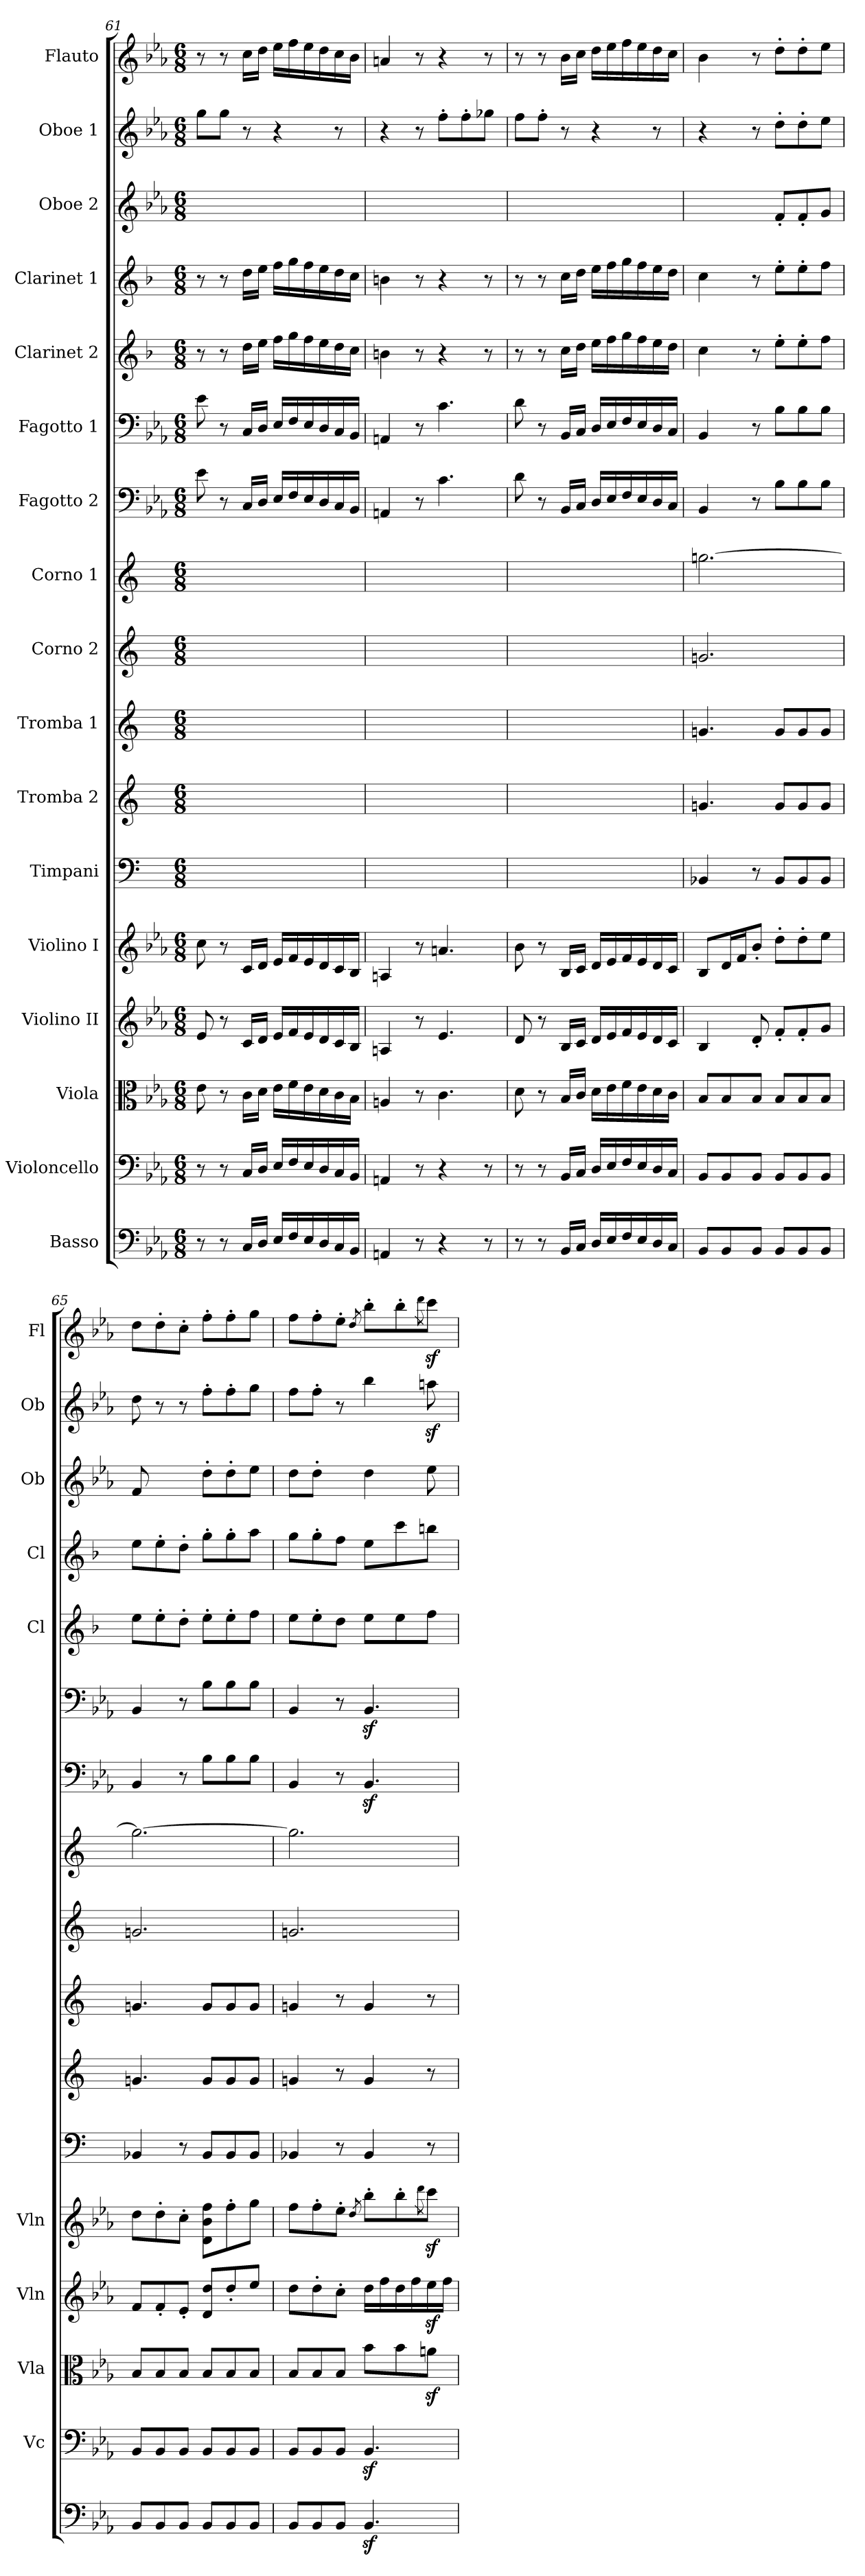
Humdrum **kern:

**kern	**kern	**kern	**kern	**kern	**kern	**kern	**kern	**kern	**kern	**kern	**kern	**kern	**kern	**kern	**kern	**kern
*part17	*part16	*part15	*part14	*part13	*part12	*part11	*part10	*part9	*part8	*part7	*part6	*part5	*part4	*part3	*part2	*part1
*staff17	*staff16	*staff15	*staff14	*staff13	*staff12	*staff11	*staff10	*staff9	*staff8	*staff7	*staff6	*staff5	*staff4	*staff3	*staff2	*staff1
*I"Basso	*I"Violoncello	*I"Viola	*I"Violino II	*I"Violino I	*I"Timpani	*I"Tromba 2	*I"Tromba 1	*I"Corno 2	*I"Corno 1	*I"Fagotto 2	*I"Fagotto 1	*I"Clarinet 2	*I"Clarinet 1	*I"Oboe 2	*I"Oboe 1	*I"Flauto
*	*I'Vc	*I'Vla	*I'Vln	*I'Vln	*	*	*	*	*	*	*	*I'Cl	*I'Cl	*I'Ob	*I'Ob	*I'Fl
*clefF4	*clefF4	*clefC3	*clefG2	*clefG2	*clefF4	*clefG2	*clefG2	*clefG2	*clefG2	*clefF4	*clefF4	*clefG2	*clefG2	*clefG2	*clefG2	*clefG2
*ITrd7c12	*	*	*	*	*	*ITrd-2c-3	*ITrd-2c-3	*ITrd5c9	*ITrd5c9	*	*	*ITrd1c2	*ITrd1c2	*	*	*
*k[b-e-a-]	*k[b-e-a-]	*k[b-e-a-]	*k[b-e-a-]	*k[b-e-a-]	*	*	*	*	*	*k[b-e-a-]	*k[b-e-a-]	*k[b-e-a-]	*k[b-e-a-]	*k[b-e-a-]	*k[b-e-a-]	*k[b-e-a-]
*M6/8	*M6/8	*M6/8	*M6/8	*M6/8	*M6/8	*M6/8	*M6/8	*M6/8	*M6/8	*M6/8	*M6/8	*M6/8	*M6/8	*M6/8	*M6/8	*M6/8
=61	=61	=61	=61	=61	=61	=61	=61	=61	=61	=61	=61	=61	=61	=61	=61	=61
8r	8r	8e-	8e-	8cc	2.ryy	2.ryy	2.ryy	2.ryy	2.ryy	8e-	8e-	8r	8r	2.ryy	8gg\L	8r
8r	8r	8r	8r	8r	.	.	.	.	.	8r	8r	8r	8r	.	8gg\J	8r
16CC/LL	16C/LL	16c\LL	16c/LL	16c/LL	.	.	.	.	.	16C/LL	16C/LL	16cc\LL	16cc\LL	.	8r	16cc\LL
16DD/JJ	16D/JJ	16d\JJ	16d/JJ	16d/JJ	.	.	.	.	.	16D/JJ	16D/JJ	16dd\JJ	16dd\JJ	.	.	16dd\JJ
16EE-/LL	16E-/LL	16e-\LL	16e-/LL	16e-/LL	.	.	.	.	.	16E-/LL	16E-/LL	16ee-\LL	16ee-\LL	.	4r	16ee-\LL
16FF/	16F/	16f\	16f/	16f/	.	.	.	.	.	16F/	16F/	16ff\	16ff\	.	.	16ff\
16EE-/	16E-/	16e-\	16e-/	16e-/	.	.	.	.	.	16E-/	16E-/	16ee-\	16ee-\	.	.	16ee-\
16DD/	16D/	16d\	16d/	16d/	.	.	.	.	.	16D/	16D/	16dd\	16dd\	.	.	16dd\
16CC/	16C/	16c\	16c/	16c/	.	.	.	.	.	16C/	16C/	16cc\	16cc\	.	8r	16cc\
16BBB-/JJ	16BB-/JJ	16B-\JJ	16B-/JJ	16B-/JJ	.	.	.	.	.	16BB-/JJ	16BB-/JJ	16b-\JJ	16b-\JJ	.	.	16b-\JJ
=62	=62	=62	=62	=62	=62	=62	=62	=62	=62	=62	=62	=62	=62	=62	=62	=62
4AAAn	4AAn	4An	4An	4An	2.ryy	2.ryy	2.ryy	2.ryy	2.ryy	4AAn	4AAn	4an	4an	2.ryy	4r	4an
8r	8r	8r	8r	8r	.	.	.	.	.	8r	8r	8r	8r	.	8r	8r
4r	4r	4.c	4.e-	4.an	.	.	.	.	.	4.c	4.c	4r	4r	.	8ff'\L	4r
.	.	.	.	.	.	.	.	.	.	.	.	.	.	.	8ff'\	.
8r	8r	.	.	.	.	.	.	.	.	.	.	8r	8r	.	8gg-X\J	8r
=63	=63	=63	=63	=63	=63	=63	=63	=63	=63	=63	=63	=63	=63	=63	=63	=63
8r	8r	8d	8d	8b-	2.ryy	2.ryy	2.ryy	2.ryy	2.ryy	8d	8d	8r	8r	2.ryy	8ff\L	8r
8r	8r	8r	8r	8r	.	.	.	.	.	8r	8r	8r	8r	.	8ff'\J	8r
16BBB-/LL	16BB-/LL	16B-/LL	16B-/LL	16B-/LL	.	.	.	.	.	16BB-/LL	16BB-/LL	16b-\LL	16b-\LL	.	8r	16b-\LL
16CC/JJ	16C/JJ	16c/JJ	16c/JJ	16c/JJ	.	.	.	.	.	16C/JJ	16C/JJ	16cc\JJ	16cc\JJ	.	.	16cc\JJ
16DD/LL	16D/LL	16d\LL	16d/LL	16d/LL	.	.	.	.	.	16D/LL	16D/LL	16dd\LL	16dd\LL	.	4r	16dd\LL
16EE-/	16E-/	16e-\	16e-/	16e-/	.	.	.	.	.	16E-/	16E-/	16ee-\	16ee-\	.	.	16ee-\
16FF/	16F/	16f\	16f/	16f/	.	.	.	.	.	16F/	16F/	16ff\	16ff\	.	.	16ff\
16EE-/	16E-/	16e-\	16e-/	16e-/	.	.	.	.	.	16E-/	16E-/	16ee-\	16ee-\	.	.	16ee-\
16DD/	16D/	16d\	16d/	16d/	.	.	.	.	.	16D/	16D/	16dd\	16dd\	.	8r	16dd\
16CC/JJ	16C/JJ	16c\JJ	16c/JJ	16c/JJ	.	.	.	.	.	16C/JJ	16C/JJ	16cc\JJ	16cc\JJ	.	.	16cc\JJ
=64	=64	=64	=64	=64	=64	=64	=64	=64	=64	=64	=64	=64	=64	=64	=64	=64
8BBB-/L	8BB-/L	8B-/L	4B-	8B-/L	4BB-X	4.b-X	4.b-X	2.B-X	[2.b-X	4BB-	4BB-	4b-	4b-	4ryy	4r	4b-
8BBB-/	8BB-/	8B-/	.	16d/L	.	.	.	.	.	.	.	.	.	.	.	.
.	.	.	.	16f/J	.	.	.	.	.	.	.	.	.	.	.	.
8BBB-/J	8BB-/J	8B-/J	8d'	8b-'/J	8r	.	.	.	.	8r	8r	8r	8r	8ryy	8r	8r
8BBB-/L	8BB-/L	8B-/L	8f'/L	8dd'\L	8BB-/L	8b-/L	8b-/L	.	.	8B-\L	8B-\L	8dd'\L	8dd'\L	8f'/L	8dd'\L	8dd'\L
8BBB-/	8BB-/	8B-/	8f'/	8dd'\	8BB-/	8b-/	8b-/	.	.	8B-\	8B-\	8dd'\	8dd'\	8f'/	8dd'\	8dd'\
8BBB-/J	8BB-/J	8B-/J	8g/J	8ee-\J	8BB-/J	8b-/J	8b-/J	.	.	8B-\J	8B-\J	8ee-\J	8ee-\J	8g/J	8ee-\J	8ee-\J
=65	=65	=65	=65	=65	=65	=65	=65	=65	=65	=65	=65	=65	=65	=65	=65	=65
8BBB-/L	8BB-/L	8B-/L	8f/L	8dd\L	4BB-X	4.b-X	4.b-X	2.B-X	2.b-_	4BB-	4BB-	8dd\L	8dd\L	8f	8dd	8dd\L
8BBB-/	8BB-/	8B-/	8f'/	8dd'\	.	.	.	.	.	.	.	8dd'\	8dd'\	8ryy	8r	8dd'\
8BBB-/J	8BB-/J	8B-/J	8e-'/J	8cc'\J	8r	.	.	.	.	8r	8r	8cc'\J	8cc'\J	8ryy	8r	8cc'\J
8BBB-/L	8BB-/L	8B-/L	8d/ 8dd/L	8d\ 8b-\ 8ff\L	8BB-/L	8b-/L	8b-/L	.	.	8B-\L	8B-\L	8dd'\L	8ff'\L	8dd'\L	8ff'\L	8ff'\L
8BBB-/	8BB-/	8B-/	8dd'/	8ff'\	8BB-/	8b-/	8b-/	.	.	8B-\	8B-\	8dd'\	8ff'\	8dd'\	8ff'\	8ff'\
8BBB-/J	8BB-/J	8B-/J	8ee-/J	8gg\J	8BB-/J	8b-/J	8b-/J	.	.	8B-\J	8B-\J	8ee-\J	8gg\J	8ee-\J	8gg\J	8gg\J
=66	=66	=66	=66	=66	=66	=66	=66	=66	=66	=66	=66	=66	=66	=66	=66	=66
8BBB-/L	8BB-/L	8B-/L	8dd\L	8ff\L	4BB-X	4b-X	4b-X	2.B-X	2.b-]	4BB-	4BB-	8dd\L	8ff\L	8dd\L	8ff\L	8ff\L
8BBB-/	8BB-/	8B-/	8dd'\	8ff'\	.	.	.	.	.	.	.	8dd'\	8ff'\	8dd'\J	8ff'\J	8ff'\
8BBB-/J	8BB-/J	8B-/J	8cc'\J	8ee-'\J	8r	8r	8r	.	.	8r	8r	8cc\J	8ee-\J	8ryy	8r	8ee-'\J
.	.	.	.	8qdd	.	.	.	.	.	.	.	.	.	.	.	8qdd
4.BBB-z	4.BB-z	8b-\L	16dd\LL	8bb-'\L	4BB-	4b-	4b-	.	.	4.BB-z	4.BB-z	8dd\L	8dd\L	4dd	4bb-	8bb-'\L
.	.	.	16ff\	.	.	.	.	.	.	.	.	.	.	.	.	.
.	.	8b-\	16dd\	8bb-'\	.	.	.	.	.	.	.	8dd\	8bb-\	.	.	8bb-'\
.	.	.	16ff\	.	.	.	.	.	.	.	.	.	.	.	.	.
.	.	.	.	8qddd\	.	.	.	.	.	.	.	.	.	.	.	8qddd\
.	.	8anz\J	16ee-z\	8cccz\J	8r	8r	8r	.	.	.	.	8ee-\J	8aan\J	8ee-	8aanz	8cccz\J
.	.	.	16ff\JJ	.	.	.	.	.	.	.	.	.	.	.	.	.
=	=	=	=	=	=	=	=	=	=	=	=	=	=	=	=	=
*-	*-	*-	*-	*-	*-	*-	*-	*-	*-	*-	*-	*-	*-	*-	*-	*-
